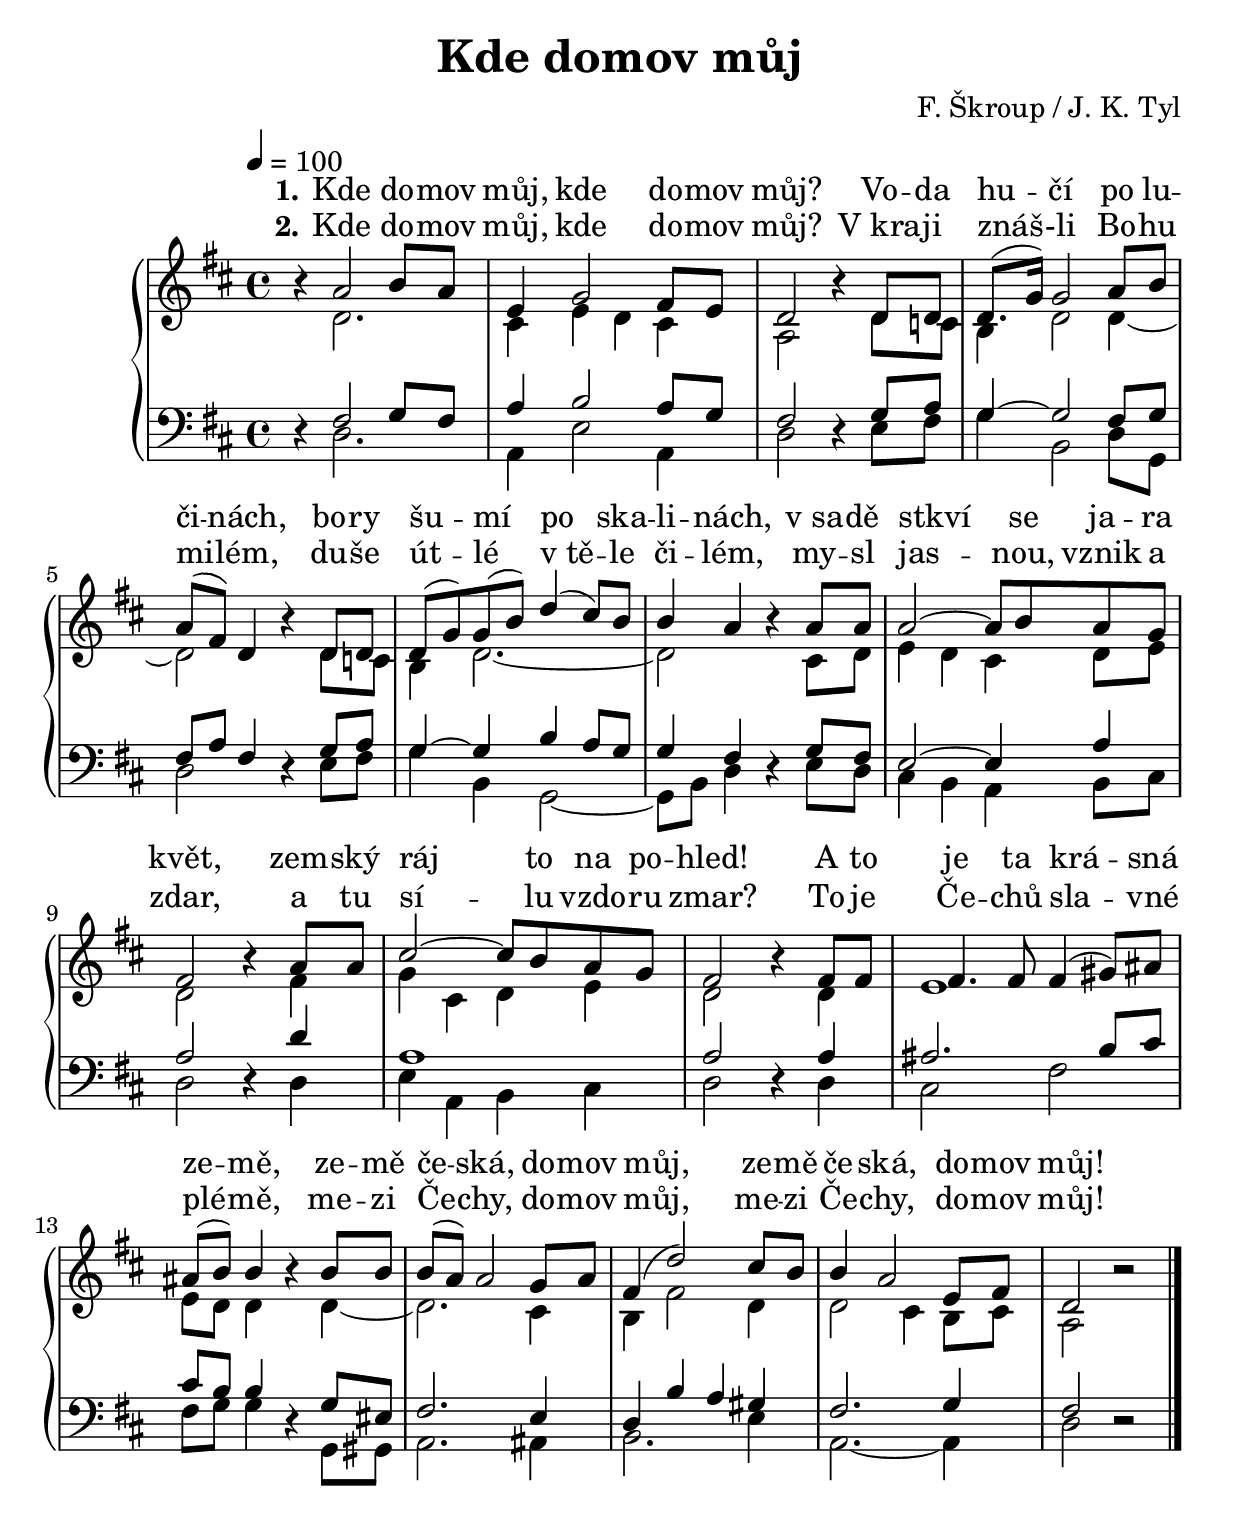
\version "2.18.2"
\include "deutsch.ly"

\header {
  title = "Kde domov můj"
  composer = "F. Škroup / J. K. Tyl"
}
#(set-global-staff-size 25 )

global = {
  \time 4/4
  \key d \major
  \tempo 4=100
}

globalend = {
  \bar "|."
}

soprano = \relative c'' {
  \global
  r4 a2 h8 a |
  e4 g2 fis8 e |
  d2 r4 d8 d |
  d8. ( g16 ) g2 a8 h |
  a8 ( fis ) d4 r4 d8 d |
  
  d8 ( g ) g ( h ) d4 ( cis8 ) h |
  h4 a r a8 a |
  a2 ~ a8 h a g |
  fis2 r4 a8 a |
  cis2 ~ cis8 h a g |
  fis2 r4 fis8 fis |
  
  fis4. fis8 fis4 ( gis8 ) ais8 |
  ais8 ( h ) h4 r h8 h |
  h8 ( a ) a2 g8 a |
  fis4 ( d'2 ) cis8 h |
  h4 a2 e8 fis |
  d2 r2
  \globalend
}

alto = \relative c' {
  \global
  r4 d2. |
  cis4 e d cis |
  a2 r4 d8 c |
  h4 d2 d4 ~ |
  d2 r4 d8 c |
  
  h4 d2. ~ |
  d2 r4 cis8 d |
  e4 d cis d8 e |
  d2 r4 fis4 |
  g cis, d e |
  d2 r4 d |
  
  e1 |
  e8 d d4 r d4 ~ |
  d2. cis4 |
  h4 fis' 2 d4 |
  d2 cis4 h8 cis8 |
  a2 r
  \globalend
}

tenor = \relative c {
  \global
  r4 fis2 g8 fis |
  a4 h2 a8 g8 |
  fis2 r4 g8 a |
  g4 ~ g2 fis8 g |
  fis8 a fis4 r4 g8 a8 |
  
  g4 ~ g h a8 g |
  g4 fis r g8 fis |
  e2 ~ e4 a |
  a2 r4 d |
  a1 |
  a2 r4 a4 |
  
  ais2. h8 cis |
  cis h h4 r g8 eis |
  fis2. e4 |
  d4 h' a gis |
  fis2. g4 |
  fis2 r |
  \globalend
}

bass = \relative c {
  \global
  r4 d2. |
  a4 e'2 a,4 |
  d2 r4 e8 fis |
  g4 h,2 d8 g, |
  d'2 r4 e8 fis |
  
  g4 h, g2 ~ |
  g8 h d4 r e8 d |
  cis4 h a h8 cis |
  d2 r4 d4 |
  e4 a, h  cis |
  d2 r4 d |
  
  cis2 fis |
  fis8 g g4 r g,8 gis |
  a2. ais4 |
  h2. e4 |
  a,2. ~ a4 |
  d2 r |
  \globalend
}

verseOne = \lyricmode {
  \set stanza = "1."
  Kde do -- mov |
  můj, kde do -- mov |
  můj? Vo -- da |
  hu -- čí po lu -- |
  či -- nách, bo -- ry |
  
  šu -- mí po ska -- |
  li -- nách, v_sa -- dě |
  stkví se ja -- ra |
  květ, zem -- ský |
  ráj to na po -- |
  hled! A to |
  
  je ta krá -- sná |
  ze -- mě, ze -- mě |
  če -- ská, do -- mov |
  můj, ze -- mě |
  če -- ská, do -- mov |
  můj!
  
}

verseTwo = \lyricmode {
  \set stanza = "2."
  Kde do -- mov |
  můj, kde do -- mov |
  můj? V_kra -- ji |
  znáš -- -li Bo -- hu |
  mi -- lém, du -- še |
  
  út -- lé v_tě -- le |
  či -- lém, my -- sl |
  jas -- nou, vznik a |
  zdar, a tu |
  sí -- lu vzdo -- ru |
  zmar? To je |
  
  Če -- chů sla -- vné |
  plé -- mě, me -- zi |
  Če -- chy, do -- mov |
  můj, me -- zi |
  Če -- chy, do -- mov |
  můj!
  
}

%% http://lsr.dsi.unimi.it/LSR/Item?id=336
%% see also http://code.google.com/p/lilypond/issues/detail?id=1228

%% Usage:
%%   \new Staff \with {
%%     \override RestCollision.positioning-done = #merge-rests-on-positioning
%%   } << \somevoice \\ \othervoice >>
%% or (globally):
%%   \layout {
%%     \context {
%%       \Staff
%%       \override RestCollision.positioning-done = #merge-rests-on-positioning
%%     }
%%   } 
%%
%% Limitations:
%% - only handles two voices
%% - does not handle multi-measure/whole-measure rests

#(define (rest-score r)
  (let ((score 0)
	(yoff (ly:grob-property-data r 'Y-offset))
	(sp (ly:grob-property-data r 'staff-position)))
    (if (number? yoff)
	(set! score (+ score 2))
	(if (eq? yoff 'calculation-in-progress)
	    (set! score (- score 3))))
    (and (number? sp)
	 (<= 0 2 sp)
	 (set! score (+ score 2))
	 (set! score (- score (abs (- 1 sp)))))
    score))

#(define (merge-rests-on-positioning grob)
  (let* ((can-merge #f)
	 (elts (ly:grob-object grob 'elements))
	 (num-elts (and (ly:grob-array? elts)
			(ly:grob-array-length elts)))
	 (two-voice? (= num-elts 2)))
    (if two-voice?
	(let* ((v1-grob (ly:grob-array-ref elts 0))
	       (v2-grob (ly:grob-array-ref elts 1))
	       (v1-rest (ly:grob-object v1-grob 'rest))
	       (v2-rest (ly:grob-object v2-grob 'rest)))
	  (and
	   (ly:grob? v1-rest)
	   (ly:grob? v2-rest)	     	   
	   (let* ((v1-duration-log (ly:grob-property v1-rest 'duration-log))
		  (v2-duration-log (ly:grob-property v2-rest 'duration-log))
		  (v1-dot (ly:grob-object v1-rest 'dot))
		  (v2-dot (ly:grob-object v2-rest 'dot))
		  (v1-dot-count (and (ly:grob? v1-dot)
				     (ly:grob-property v1-dot 'dot-count -1)))
		  (v2-dot-count (and (ly:grob? v2-dot)
				     (ly:grob-property v2-dot 'dot-count -1))))
	     (set! can-merge
		   (and 
		    (number? v1-duration-log)
		    (number? v2-duration-log)
		    (= v1-duration-log v2-duration-log)
		    (eq? v1-dot-count v2-dot-count)))
	     (if can-merge
		 ;; keep the rest that looks best:
		 (let* ((keep-v1? (>= (rest-score v1-rest)
				      (rest-score v2-rest)))
			(rest-to-keep (if keep-v1? v1-rest v2-rest))
			(dot-to-kill (if keep-v1? v2-dot v1-dot)))
		   ;; uncomment if you're curious of which rest was chosen:
		   ;;(ly:grob-set-property! v1-rest 'color green)
		   ;;(ly:grob-set-property! v2-rest 'color blue)
		   (ly:grob-suicide! (if keep-v1? v2-rest v1-rest))
		   (if (ly:grob? dot-to-kill)
		       (ly:grob-suicide! dot-to-kill))
		   (ly:grob-set-property! rest-to-keep 'direction 0)
		   (ly:rest::y-offset-callback rest-to-keep)))))))
    (if can-merge
	#t
	(ly:rest-collision::calc-positioning-done grob))))


\score {
  \new PianoStaff <<
    \new Staff = "horni" \with {
      midiInstrument = "acoustic grand"
      \override RestCollision.positioning-done = #merge-rests-on-positioning
    } <<
      \new Voice = "soprano" { \voiceOne \soprano }
      \new Voice = "alto" { \voiceTwo \alto }
    >>
    \new Lyrics \with {
      \override VerticalAxisGroup #'staff-affinity = #CENTER
      alignAboveContext = "horni"
    } \lyricsto "soprano" \verseOne
    \new Lyrics \with {
      \override VerticalAxisGroup #'staff-affinity = #CENTER
      alignAboveContext = "horni"
    } \lyricsto "soprano" \verseTwo
    \new Staff \with {
      midiInstrument = "acoustic grand"
      \override RestCollision.positioning-done = #merge-rests-on-positioning
    } <<
      \clef bass
      \new Voice = "tenor" { \voiceOne \tenor }
      \new Voice = "bass" { \voiceTwo \bass }
    >>
  >>
  \layout {}
}

\score {
  \unfoldRepeats
  \new PianoStaff <<
    \new Staff \with {
      midiInstrument = "acoustic grand"
      \override RestCollision.positioning-done = #merge-rests-on-positioning
    } <<
      \new Voice = "soprano" { \voiceOne \soprano }
      \new Voice = "alto" { \voiceTwo \alto }
    >>
    \new Lyrics \with {
      \override VerticalAxisGroup #'staff-affinity = #CENTER
    } \lyricsto "soprano" \verseOne
    \new Staff \with {
      midiInstrument = "acoustic grand"
      \override RestCollision.positioning-done = #merge-rests-on-positioning
    } <<
      \clef bass
      \new Voice = "tenor" { \voiceOne \tenor }
      \new Voice = "bass" { \voiceTwo \bass }
    >>
  >>
  \midi {}
}